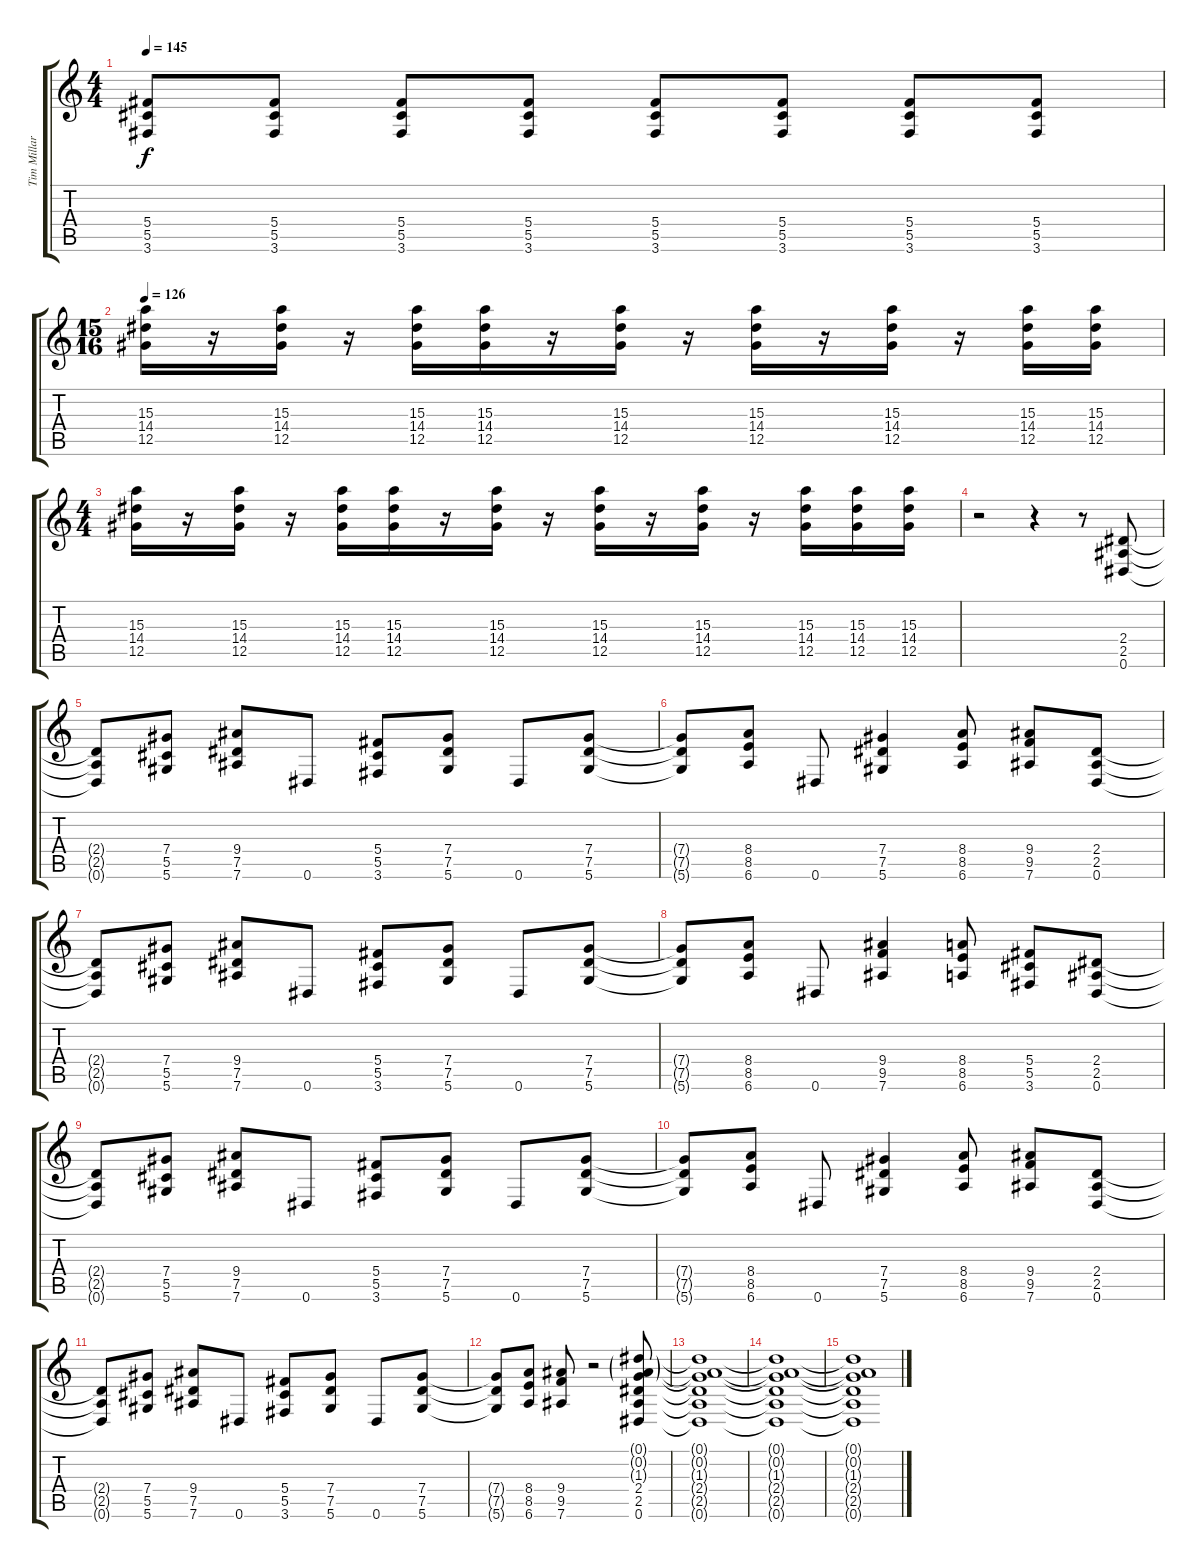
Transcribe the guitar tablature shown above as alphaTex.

\track ("Tim Millar" "Tim Millar") {instrument distortionguitar}
\staff {score tabs}
\tuning (Eb4 Bb3 Gb3 Db3 Ab2 Eb2) {hide}
\ts (4 4)
\tempo 145
\clef g2
\ks c
(5.4 5.5 3.6).8{dy f} (5.4 5.5 3.6).8 (5.4 5.5 3.6).8 (5.4 5.5 3.6).8 (5.4 5.5 3.6).8 (5.4 5.5 3.6).8 (5.4 5.5 3.6).8 (5.4 5.5 3.6).8 |
\ts (15 16)
\tempo 126
(15.3 14.4 12.5).16 r.16 (15.3 14.4 12.5).16 r.16 (15.3 14.4 12.5).16 (15.3 14.4 12.5).16 r.16 (15.3 14.4 12.5).16 r.16 (15.3 14.4 12.5).16 r.16 (15.3 14.4 12.5).16 r.16 (15.3 14.4 12.5).16 (15.3 14.4 12.5).16 |
\ts (4 4)
(15.3 14.4 12.5).16 r.16 (15.3 14.4 12.5).16 r.16 (15.3 14.4 12.5).16 (15.3 14.4 12.5).16 r.16 (15.3 14.4 12.5).16 r.16 (15.3 14.4 12.5).16 r.16 (15.3 14.4 12.5).16 r.16 (15.3 14.4 12.5).16 (15.3 14.4 12.5).16 (15.3 14.4 12.5).16 |
r.2 r.4 r.8 (2.4 2.5 0.6).8 |
(2.4{t} 2.5{t} 0.6{t}).8 (7.4 5.5 5.6).8 (9.4 7.5 7.6).8 0.6.8 (5.4 5.5 3.6).8 (7.4 7.5 5.6).8 0.6.8 (7.4 7.5 5.6).8 |
(7.4{t} 7.5{t} 5.6{t}).8 (8.4 8.5 6.6).8 0.6.8 (7.4 7.5 5.6).4 (8.4 8.5 6.6).8 (9.4 9.5 7.6).8 (2.4 2.5 0.6).8 |
(2.4{t} 2.5{t} 0.6{t}).8 (7.4 5.5 5.6).8 (9.4 7.5 7.6).8 0.6.8 (5.4 5.5 3.6).8 (7.4 7.5 5.6).8 0.6.8 (7.4 7.5 5.6).8 |
(7.4{t} 7.5{t} 5.6{t}).8 (8.4 8.5 6.6).8 0.6.8 (9.4 9.5 7.6).4 (8.4 8.5 6.6).8 (5.4 5.5 3.6).8 (2.4 2.5 0.6).8 |
(2.4{t} 2.5{t} 0.6{t}).8 (7.4 5.5 5.6).8 (9.4 7.5 7.6).8 0.6.8 (5.4 5.5 3.6).8 (7.4 7.5 5.6).8 0.6.8 (7.4 7.5 5.6).8 |
(7.4{t} 7.5{t} 5.6{t}).8 (8.4 8.5 6.6).8 0.6.8 (7.4 7.5 5.6).4 (8.4 8.5 6.6).8 (9.4 9.5 7.6).8 (2.4 2.5 0.6).8 |
(2.4{t} 2.5{t} 0.6{t}).8 (7.4 5.5 5.6).8 (9.4 7.5 7.6).8 0.6.8 (5.4 5.5 3.6).8 (7.4 7.5 5.6).8 0.6.8 (7.4 7.5 5.6).8 |
(7.4{t} 7.5{t} 5.6{t}).8 (8.4 8.5 6.6).8 (9.4 9.5 7.6).8 r.2 (0.1{g} 0.2{g} 1.3{g} 2.4 2.5 0.6).8 |
(0.1{t} 0.2{t} 1.3{t} 2.4{t} 2.5{t} 0.6{t}).1 |
(0.1{t} 0.2{t} 1.3{t} 2.4{t} 2.5{t} 0.6{t}).1 |
(0.1{t} 0.2{t} 1.3{t} 2.4{t} 2.5{t} 0.6{t}).1
